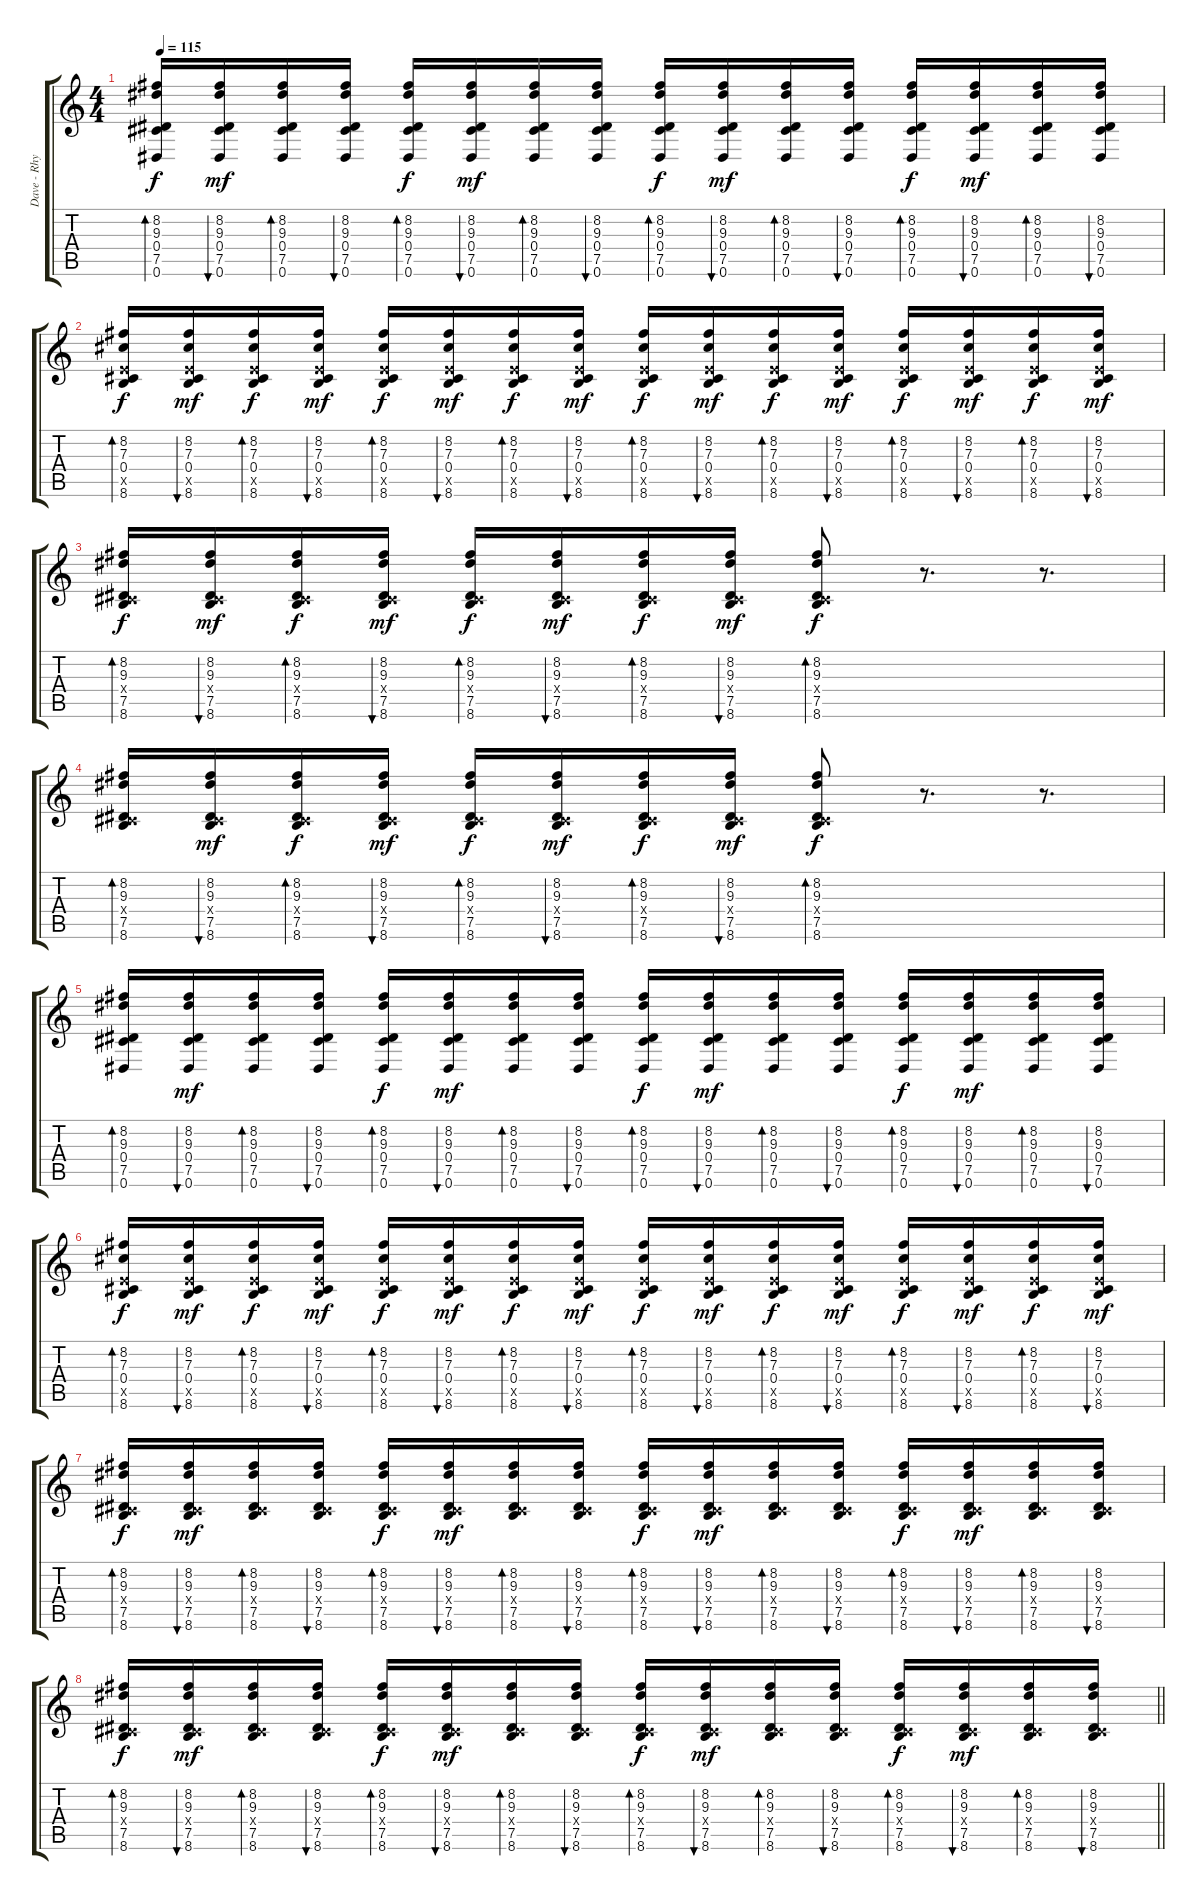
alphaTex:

\track ("Dave - Rhythm Guitar" "Dave - Rhy") {instrument overdrivenguitar}
\staff {score tabs}
\tuning (Eb4 Bb3 Gb3 Db3 Ab2 Eb2) {hide}
\ts (4 4)
\tempo 115
\clef g2
\ks c
(8.2 9.3 0.4 7.5 0.6).16{bd 30 dy f} (8.2 9.3 0.4 7.5 0.6).16{bu 30 dy mf} (8.2 9.3 0.4 7.5 0.6).16{bd 30} (8.2 9.3 0.4 7.5 0.6).16{bu 30} (8.2 9.3 0.4 7.5 0.6).16{bd 30 dy f} (8.2 9.3 0.4 7.5 0.6).16{bu 30 dy mf} (8.2 9.3 0.4 7.5 0.6).16{bd 30} (8.2 9.3 0.4 7.5 0.6).16{bu 30} (8.2 9.3 0.4 7.5 0.6).16{bd 30 dy f} (8.2 9.3 0.4 7.5 0.6).16{bu 30 dy mf} (8.2 9.3 0.4 7.5 0.6).16{bd 60} (8.2 9.3 0.4 7.5 0.6).16{bu 30} (8.2 9.3 0.4 7.5 0.6).16{bd 120 dy f} (8.2 9.3 0.4 7.5 0.6).16{bu 30 dy mf} (8.2 9.3 0.4 7.5 0.6).16{bd 30} (8.2 9.3 0.4 7.5 0.6).16{bu 30} |
(8.2 7.3 0.4 8.5{x} 8.6).16{bd 30 dy f} (8.2 7.3 0.4 8.5{x} 8.6).16{bu 30 dy mf} (8.2 7.3 0.4 8.5{x} 8.6).16{bd 30 dy f} (8.2 7.3 0.4 8.5{x} 8.6).16{bu 30 dy mf} (8.2 7.3 0.4 8.5{x} 8.6).16{bd 30 dy f} (8.2 7.3 0.4 8.5{x} 8.6).16{bu 30 dy mf} (8.2 7.3 0.4 8.5{x} 8.6).16{bd 30 dy f} (8.2 7.3 0.4 8.5{x} 8.6).16{bu 30 dy mf} (8.2 7.3 0.4 8.5{x} 8.6).16{bd 30 dy f} (8.2 7.3 0.4 8.5{x} 8.6).16{bu 30 dy mf} (8.2 7.3 0.4 8.5{x} 8.6).16{bd 30 dy f} (8.2 7.3 0.4 8.5{x} 8.6).16{bu 30 dy mf} (8.2 7.3 0.4 8.5{x} 8.6).16{bd 30 dy f} (8.2 7.3 0.4 8.5{x} 8.6).16{bu 30 dy mf} (8.2 7.3 0.4 8.5{x} 8.6).16{bd 30 dy f} (8.2 7.3 0.4 8.5{x} 8.6).16{bu 30 dy mf} |
(8.2 9.3 0.4{x} 7.5 8.6).16{bd 30 dy f} (8.2 9.3 0.4{x} 7.5 8.6).16{bu 30 dy mf} (8.2 9.3 0.4{x} 7.5 8.6).16{bd 30 dy f} (8.2 9.3 0.4{x} 7.5 8.6).16{bu 30 dy mf} (8.2 9.3 0.4{x} 7.5 8.6).16{bd 30 dy f} (8.2 9.3 0.4{x} 7.5 8.6).16{bu 30 dy mf} (8.2 9.3 0.4{x} 7.5 8.6).16{bd 30 dy f} (8.2 9.3 0.4{x} 7.5 8.6).16{bu 30 dy mf} (8.2 9.3 0.4{x} 7.5 8.6).8{bd 30 dy f} r.8{d} r.8{d} |
(8.2 9.3 0.4{x} 7.5 8.6).16{bd 30} (8.2 9.3 0.4{x} 7.5 8.6).16{bu 30 dy mf} (8.2 9.3 0.4{x} 7.5 8.6).16{bd 30 dy f} (8.2 9.3 0.4{x} 7.5 8.6).16{bu 30 dy mf} (8.2 9.3 0.4{x} 7.5 8.6).16{bd 30 dy f} (8.2 9.3 0.4{x} 7.5 8.6).16{bu 30 dy mf} (8.2 9.3 0.4{x} 7.5 8.6).16{bd 30 dy f} (8.2 9.3 0.4{x} 7.5 8.6).16{bu 30 dy mf} (8.2 9.3 0.4{x} 7.5 8.6).8{bd 30 dy f} r.8{d} r.8{d} |
(8.2 9.3 0.4 7.5 0.6).16{bd 30} (8.2 9.3 0.4 7.5 0.6).16{bu 30 dy mf} (8.2 9.3 0.4 7.5 0.6).16{bd 30} (8.2 9.3 0.4 7.5 0.6).16{bu 30} (8.2 9.3 0.4 7.5 0.6).16{bd 30 dy f} (8.2 9.3 0.4 7.5 0.6).16{bu 30 dy mf} (8.2 9.3 0.4 7.5 0.6).16{bd 30} (8.2 9.3 0.4 7.5 0.6).16{bu 30} (8.2 9.3 0.4 7.5 0.6).16{bd 30 dy f} (8.2 9.3 0.4 7.5 0.6).16{bu 30 dy mf} (8.2 9.3 0.4 7.5 0.6).16{bd 60} (8.2 9.3 0.4 7.5 0.6).16{bu 30} (8.2 9.3 0.4 7.5 0.6).16{bd 120 dy f} (8.2 9.3 0.4 7.5 0.6).16{bu 30 dy mf} (8.2 9.3 0.4 7.5 0.6).16{bd 30} (8.2 9.3 0.4 7.5 0.6).16{bu 30} |
(8.2 7.3 0.4 8.5{x} 8.6).16{bd 30 dy f} (8.2 7.3 0.4 8.5{x} 8.6).16{bu 30 dy mf} (8.2 7.3 0.4 8.5{x} 8.6).16{bd 30 dy f} (8.2 7.3 0.4 8.5{x} 8.6).16{bu 30 dy mf} (8.2 7.3 0.4 8.5{x} 8.6).16{bd 30 dy f} (8.2 7.3 0.4 8.5{x} 8.6).16{bu 30 dy mf} (8.2 7.3 0.4 8.5{x} 8.6).16{bd 30 dy f} (8.2 7.3 0.4 8.5{x} 8.6).16{bu 30 dy mf} (8.2 7.3 0.4 8.5{x} 8.6).16{bd 30 dy f} (8.2 7.3 0.4 8.5{x} 8.6).16{bu 30 dy mf} (8.2 7.3 0.4 8.5{x} 8.6).16{bd 30 dy f} (8.2 7.3 0.4 8.5{x} 8.6).16{bu 30 dy mf} (8.2 7.3 0.4 8.5{x} 8.6).16{bd 30 dy f} (8.2 7.3 0.4 8.5{x} 8.6).16{bu 30 dy mf} (8.2 7.3 0.4 8.5{x} 8.6).16{bd 30 dy f} (8.2 7.3 0.4 8.5{x} 8.6).16{bu 30 dy mf} |
(8.2 9.3 0.4{x} 7.5 8.6).16{bd 30 dy f} (8.2 9.3 0.4{x} 7.5 8.6).16{bu 30 dy mf} (8.2 9.3 0.4{x} 7.5 8.6).16{bd 30} (8.2 9.3 0.4{x} 7.5 8.6).16{bu 30} (8.2 9.3 0.4{x} 7.5 8.6).16{bd 30 dy f} (8.2 9.3 0.4{x} 7.5 8.6).16{bu 30 dy mf} (8.2 9.3 0.4{x} 7.5 8.6).16{bd 30} (8.2 9.3 0.4{x} 7.5 8.6).16{bu 30} (8.2 9.3 0.4{x} 7.5 8.6).16{bd 30 dy f} (8.2 9.3 0.4{x} 7.5 8.6).16{bu 30 dy mf} (8.2 9.3 0.4{x} 7.5 8.6).16{bd 30} (8.2 9.3 0.4{x} 7.5 8.6).16{bu 30} (8.2 9.3 0.4{x} 7.5 8.6).16{bd 30 dy f} (8.2 9.3 0.4{x} 7.5 8.6).16{bu 30 dy mf} (8.2 9.3 0.4{x} 7.5 8.6).16{bd 30} (8.2 9.3 0.4{x} 7.5 8.6).16{bu 30} |
\barLineRight lightlight
(8.2 9.3 0.4{x} 7.5 8.6).16{bd 30 dy f} (8.2 9.3 0.4{x} 7.5 8.6).16{bu 30 dy mf} (8.2 9.3 0.4{x} 7.5 8.6).16{bd 30} (8.2 9.3 0.4{x} 7.5 8.6).16{bu 30} (8.2 9.3 0.4{x} 7.5 8.6).16{bd 30 dy f} (8.2 9.3 0.4{x} 7.5 8.6).16{bu 30 dy mf} (8.2 9.3 0.4{x} 7.5 8.6).16{bd 30} (8.2 9.3 0.4{x} 7.5 8.6).16{bu 30} (8.2 9.3 0.4{x} 7.5 8.6).16{bd 30 dy f} (8.2 9.3 0.4{x} 7.5 8.6).16{bu 30 dy mf} (8.2 9.3 0.4{x} 7.5 8.6).16{bd 30} (8.2 9.3 0.4{x} 7.5 8.6).16{bu 30} (8.2 9.3 0.4{x} 7.5 8.6).16{bd 30 dy f} (8.2 9.3 0.4{x} 7.5 8.6).16{bu 30 dy mf} (8.2 9.3 0.4{x} 7.5 8.6).16{bd 30} (8.2 9.3 0.4{x} 7.5 8.6).16{bu 30}
